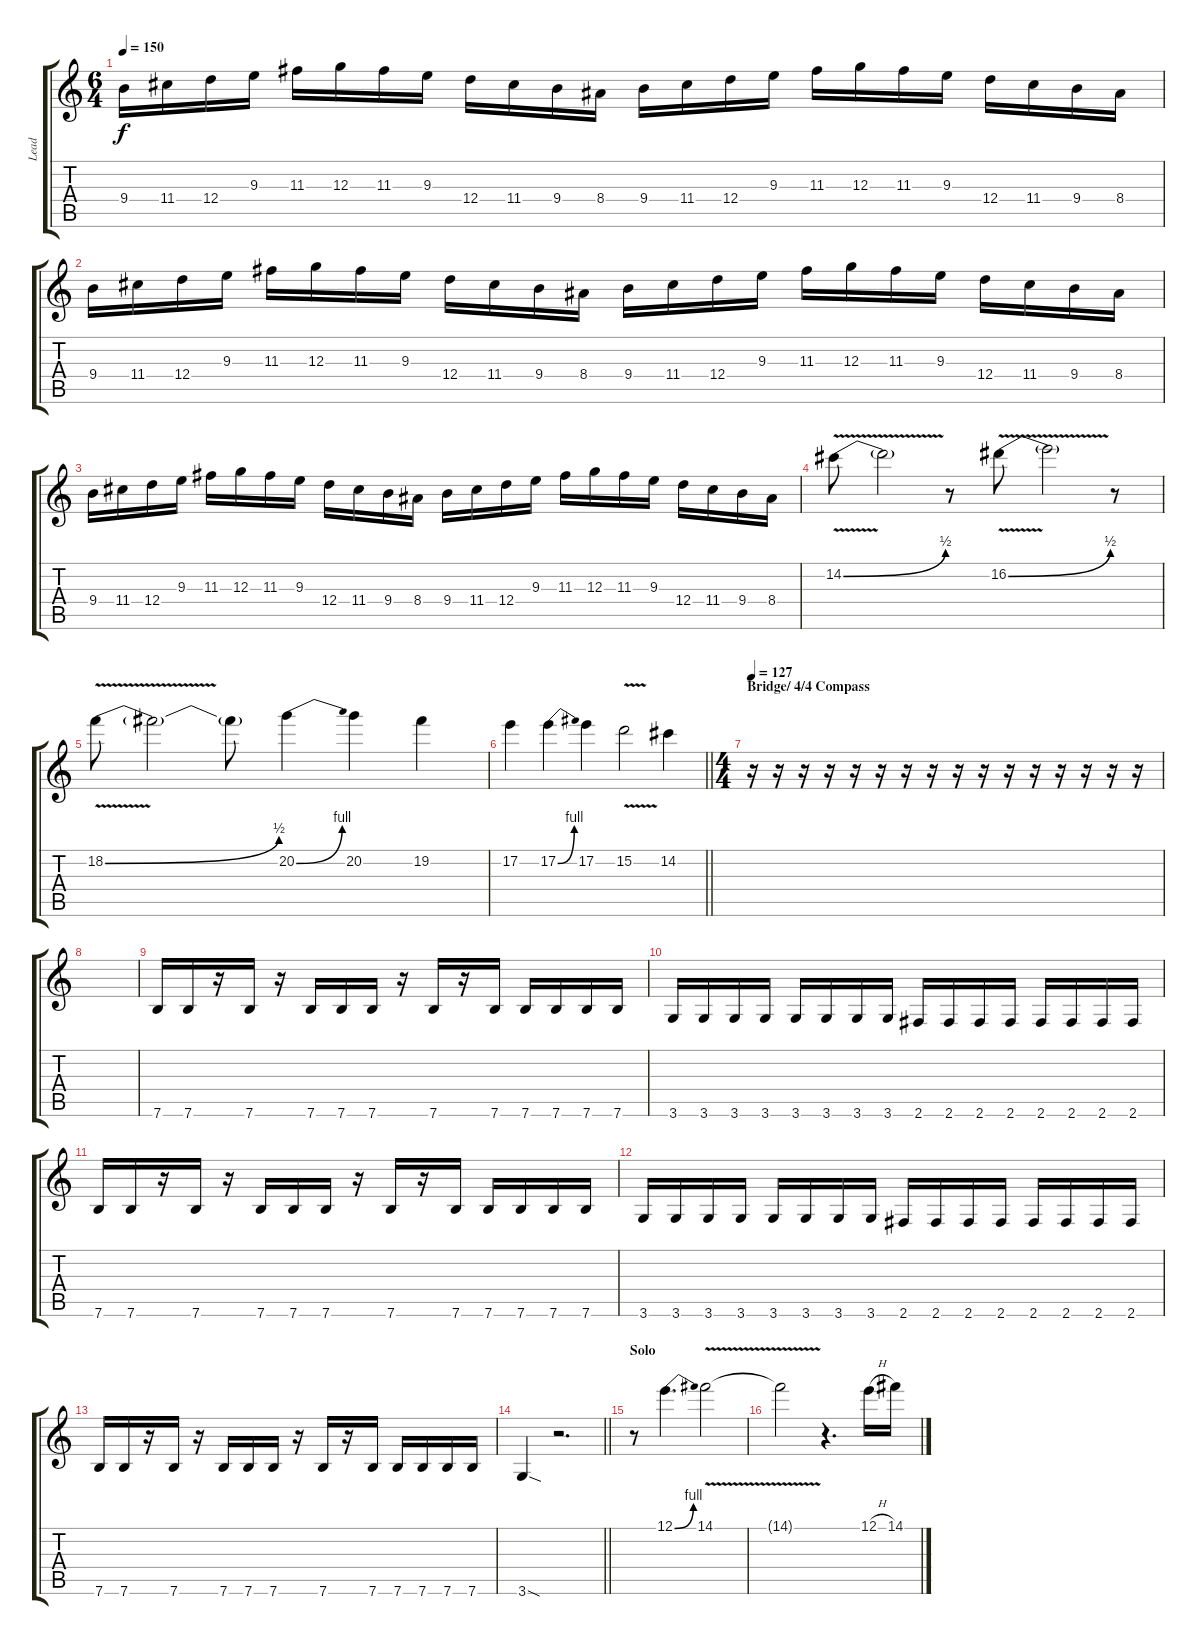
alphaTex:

\track ("Lead" "Lead") {instrument acousticguitarnylon}
\staff {score tabs}
\tuning (E4 B3 G3 D3 A2 E2) {hide}
\ts (6 4)
\tempo 150
\clef g2
\ks c
9.4.16{dy f} 11.4.16 12.4.16 9.3.16 11.3.16 12.3.16 11.3.16 9.3.16 12.4.16 11.4.16 9.4.16 8.4.16 9.4.16 11.4.16 12.4.16 9.3.16 11.3.16 12.3.16 11.3.16 9.3.16 12.4.16 11.4.16 9.4.16 8.4.16 |
9.4.16 11.4.16 12.4.16 9.3.16 11.3.16 12.3.16 11.3.16 9.3.16 12.4.16 11.4.16 9.4.16 8.4.16 9.4.16 11.4.16 12.4.16 9.3.16 11.3.16 12.3.16 11.3.16 9.3.16 12.4.16 11.4.16 9.4.16 8.4.16 |
9.4.16 11.4.16 12.4.16 9.3.16 11.3.16 12.3.16 11.3.16 9.3.16 12.4.16 11.4.16 9.4.16 8.4.16 9.4.16 11.4.16 12.4.16 9.3.16 11.3.16 12.3.16 11.3.16 9.3.16 12.4.16 11.4.16 9.4.16 8.4.16 |
14.2{be (bend 0 0 60 2) v}.8 14.2{t}.2 r.8 16.2{be (bend 0 0 60 2) v}.8 16.2{t}.2 r.8 |
18.2{be (bend 0 0 60 2) v}.8 18.2{t}.2 18.2{t}.8 20.2{be (bend 0 0 60 4)}.4 20.2.4 19.2.4 |
\barLineRight lightlight
17.2.4 17.2{be (bend 0 0 60 4)}.4 17.2.4 15.2{v}.2 14.2.4 |
\ts (4 4)
\section ("" "Bridge/ 4/4 Compass")
\tempo 127
r.16 r.16 r.16 r.16 r.16 r.16 r.16 r.16 r.16 r.16 r.16 r.16 r.16 r.16 r.16 r.16 |
|
7.6.16 7.6.16 r.16 7.6.16 r.16 7.6.16 7.6.16 7.6.16 r.16 7.6.16 r.16 7.6.16 7.6.16 7.6.16 7.6.16 7.6.16 |
3.6.16 3.6.16 3.6.16 3.6.16 3.6.16 3.6.16 3.6.16 3.6.16 2.6.16 2.6.16 2.6.16 2.6.16 2.6.16 2.6.16 2.6.16 2.6.16 |
7.6.16 7.6.16 r.16 7.6.16 r.16 7.6.16 7.6.16 7.6.16 r.16 7.6.16 r.16 7.6.16 7.6.16 7.6.16 7.6.16 7.6.16 |
3.6.16 3.6.16 3.6.16 3.6.16 3.6.16 3.6.16 3.6.16 3.6.16 2.6.16 2.6.16 2.6.16 2.6.16 2.6.16 2.6.16 2.6.16 2.6.16 |
7.6.16 7.6.16 r.16 7.6.16 r.16 7.6.16 7.6.16 7.6.16 r.16 7.6.16 r.16 7.6.16 7.6.16 7.6.16 7.6.16 7.6.16 |
\barLineRight lightlight
3.6{sod}.4 r.2{d} |
\section ("" "Solo")
r.8 12.1{be (bend 0 0 60 4)}.4{d} 14.1{v}.2 |
14.1{t}.2 r.4{d} 12.1{h}.16 14.1.16
